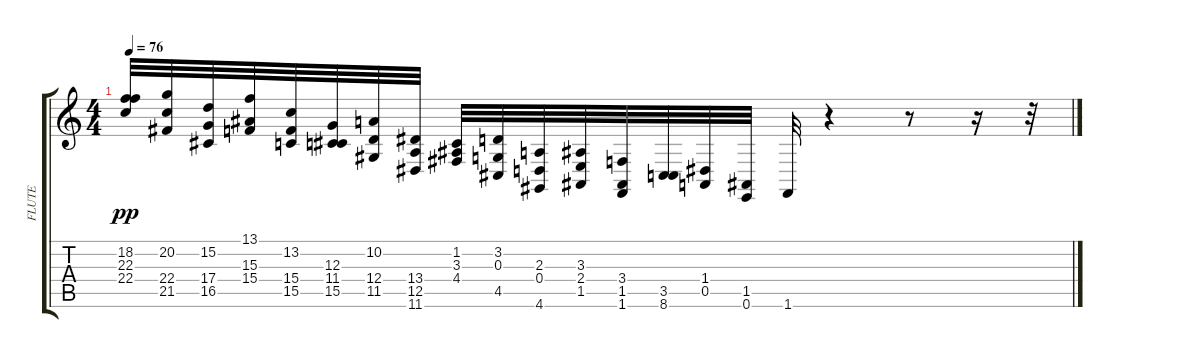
\track ("FLUTE" "FLUTE") {instrument flute}
\staff {score tabs}
\tuning (E4 B3 G3 D3 A2 E2) {hide}
\ts (4 4)
\tempo 76
\clef g2
\ks c
(18.2 22.3 22.4).32{dy pp} (20.2 22.4 21.5).32 (15.2 17.4 16.5).32 (13.1 15.3 15.4).32 (13.2 15.4 15.5).32 (12.3 11.4 15.5).32 (10.2 12.4 11.5).32 (13.4 12.5 11.6).32 (1.2 3.3 4.4).32 (3.2 0.3 4.5).32 (2.3 0.4 4.6).32 (3.3 2.4 1.5).32 (3.4 1.5 1.6).32 (3.5 8.6).32 (1.4 0.5).32 (1.5 0.6).32 1.6.32 r.4 r.8 r.16 r.32
